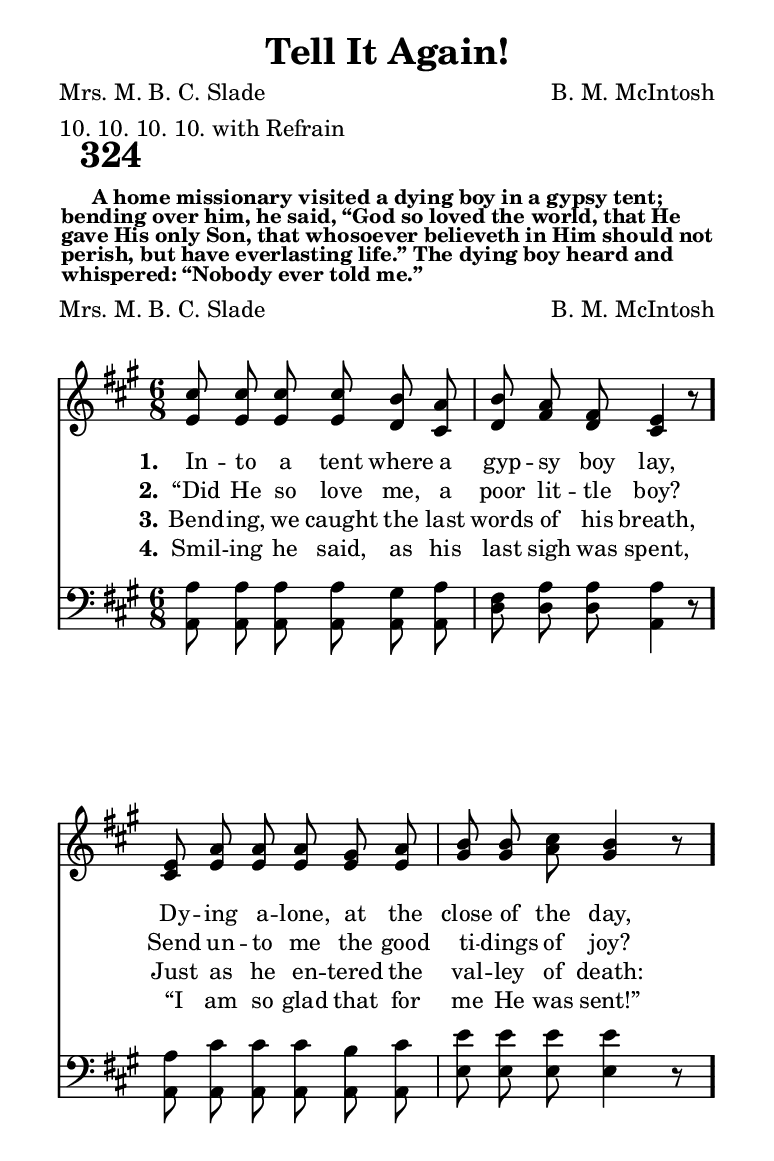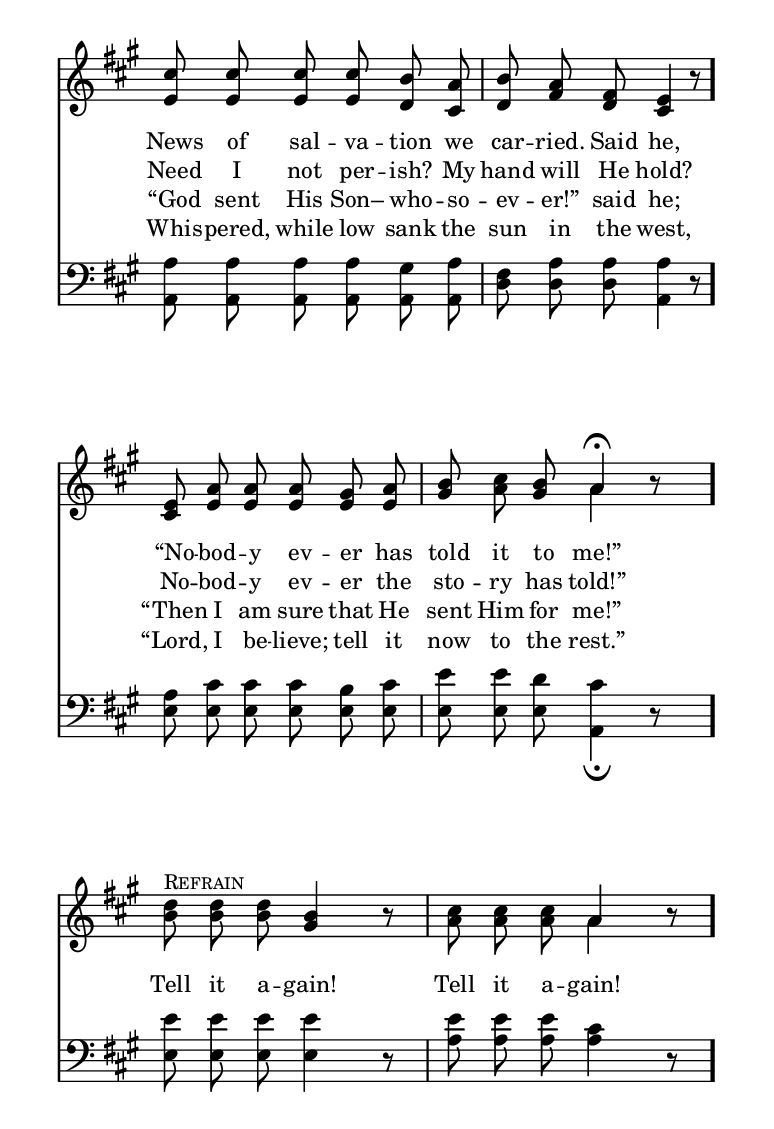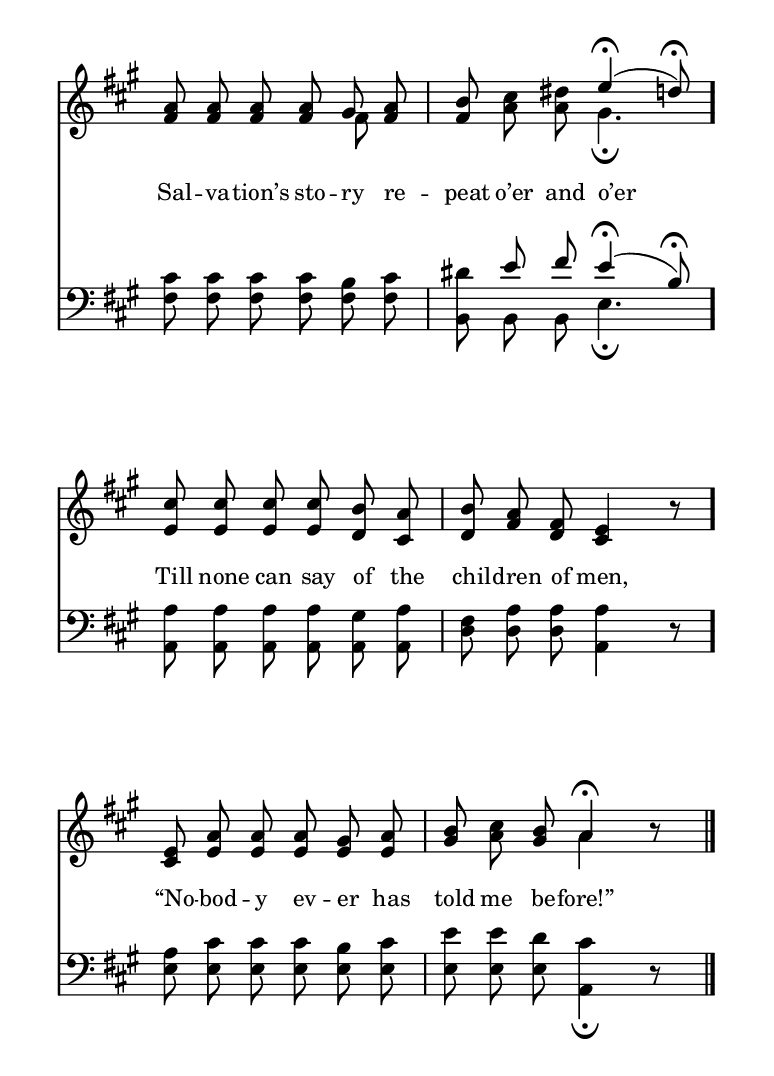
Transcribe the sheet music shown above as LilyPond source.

\include "common/global.ily"
\paper {
  \include "common/paper.ily"
  ragged-last-bottom = ##t
  system-count = #(cond (is-eogsized 6) (#t #f))
  page-count = #(cond (is-eogsized 2) (#t #f))
  scoreTitleMarkup = \markup {
    \override #'(baseline-skip . 3.5)
    \column {
      \override #'(baseline-skip . 3.5)
      \column {
        \fill-line {
          \huge \larger \larger \bold {
            \concat { "  " \fromproperty #'header:hymnnumber }
            \mytitle
            \null
          }
        }
        \override #'(baseline-skip . 1)
        \smaller \bold \fill-line {
          \wordwrap { \hspace #3 A home missionary visited a dying boy in a gypsy tent; bending over him, he said, “God so loved the world, that He gave His only Son, that whosoever believeth in Him should not perish, but have everlasting life.” The dying boy heard and whispered: “Nobody ever told me.”
        } }

        \vspace #0.5

        \fill-line {
          \lower #1 \fromproperty #'header:poet
          \smaller \bold \mysubtitle
          \lower #1 \fromproperty #'header:composer
        }
      }
    }
  }
}

\header{
  %children
  hymnnumber = "324"
  title = "Tell It Again!"
  tunename = ""
  meter = "10. 10. 10. 10. with Refrain"
  poet = "Mrs. M. B. C. Slade"
  composer = "B. M. McIntosh"
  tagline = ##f
}

ta = { \tempo 4=80 }
tb = { \tempo 4=40 }

global = {
  \include "common/overrides.ily"
  \override Staff.TimeSignature.style = #'numbered
  \time 6/8
  \override Score.MetronomeMark.transparent = ##t % hide all fermata changes too
  \ta
  \key a \major
  \autoBeamOff
}

patternA = { \ta c8 c c c c c | c c c c4 c8 | }
patternB = { \ta c8 c c c c c | c c c \tb c4 \ta c8 | }

patternC = { c8 c c c4 c8 | }

notesSoprano = {
\global
\relative c'' {

  \changePitch \patternA { cis cis cis cis b a | b a fis e r }
  \changePitch \patternA { e a a a gis a | b b cis b r }
  \changePitch \patternA { cis cis cis cis b a | b a fis e r }
  \changePitch \patternB { e a a a gis a | b cis b a\fermata r }

  << s^\markup { \small \caps "Refrain" }
  \changePitch \patternC { d d d b r | cis cis cis a r } >>
  a8 a a a gis a | b cis dis \tb e4\fermata( d8\fermata) \ta
  \changePitch \patternA { cis cis cis cis b a | b a fis e r }
  \changePitch \patternB { e a a a gis a | b cis b a\fermata r }

  \bar "|."

}
}

notesAlto = {
\global
\relative e' {

  \changePitch \patternA { e e e e d cis | d fis d cis r }
  \changePitch \patternA { cis e e e e e | gis gis a gis r }
  \changePitch \patternA { e e e e d cis | d fis d cis r }
  \changePitch \patternB { cis e e e e e | gis a gis a r }

  \changePitch \patternC { b b b gis r | a a a a r }
  fis8 fis fis fis fis fis | fis a a gis4.\fermata
  \changePitch \patternA { e e e e d cis | d fis d cis r }
  \changePitch \patternB { cis e e e e e | gis a gis a r }

}
}

notesTenor = {
\global
\relative a {

  \changePitch \patternA { a a a a gis a | fis a a a r }
  \changePitch \patternA { a cis cis cis b cis | e e e e r }
  \changePitch \patternA { a, a a a gis a | fis a a a r }
  \changePitch \patternB { a cis cis cis b cis | e e d cis r }

  \changePitch \patternC { e e e e r | e e e cis r }
  cis8 cis cis cis b cis | dis e fis e4\fermata( b8\fermata)
  \changePitch \patternA { a a a a gis a | fis a a a r }
  \changePitch \patternB { a cis cis cis b cis | e e d cis r }

}
}

notesBass = {
\global
\relative f, {

  \changePitch \patternA { a a a a a a | d d d a r }
  \changePitch \patternA { a a a a a a | e' e e e r }
  \changePitch \patternA { a, a a a a a | d d d a r }
  \changePitch \patternB { e' e e e e e | e e e a,_\fermata r }

  \changePitch \patternC { e' e e e r | a a a a r }
  fis8 fis fis fis fis fis | b, b b e4._\fermata
  \changePitch \patternA { a, a a a a a | d d d a r }
  \changePitch \patternB { e' e e e e e | e e e a,_\fermata r }

}
}

Refrain = \lyricmode {

Tell it a -- gain! Tell it a -- gain! \bar "."
Sal -- va -- tion’s sto -- ry re -- peat o’er and o’er \bar "."
Till none can say of the chil -- dren of men, \bar "."
“No -- bod -- y ev -- er has told me be -- fore!” \bar "."

}

wordsA = \lyricmode {
\set stanza = "1."

In -- to a tent where a gyp -- sy boy lay, \bar "."
Dy -- ing a -- lone, at the close of the day, \bar "."
News of sal -- va -- tion we car -- ried. Said he, \bar "."
“No -- bod -- y ev -- er has told it to me!” \bar "."

}

wordsB = \lyricmode {
\set stanza = "2."

“Did He so love me, a poor lit -- tle boy?
Send un -- to me the good ti -- dings of joy?
Need I not per -- ish? My hand will He hold?
No -- bod -- y ev -- er the sto -- ry has told!”

\Refrain

}

wordsC = \lyricmode {
\set stanza = "3."

Bend -- ing, we caught the last words of his breath,
Just as he en -- tered the val -- ley of death:
“God sent His Son– who -- so -- ev -- er!” said he;
“Then I am sure that He sent Him for me!”

}

wordsD = \lyricmode {
\set stanza = "4."

Smil -- ing he said, as his last sigh was spent,
“I am so glad that for me He was sent!”
Whis -- pered, while low sank the sun in the west,
“Lord, I be -- lieve; tell it now to the rest.”

}

\score {
  \context ChoirStaff <<
    \context Staff = upper <<
      \set Staff.autoBeaming = ##f
      \set ChoirStaff.systemStartDelimiter = #'SystemStartBar
      \set ChoirStaff.printPartCombineTexts = ##f
      \partcombine #'(2 . 9) \notesSoprano \notesAlto
      \context NullVoice = sopranos { \voiceOne << \notesSoprano >> }
      \context Lyrics = one   \lyricsto sopranos \wordsA
      \context Lyrics = two   \lyricsto sopranos \wordsB
      \context Lyrics = three \lyricsto sopranos \wordsC
      \context Lyrics = four  \lyricsto sopranos \wordsD
    >>
    \context Staff = men <<
      \set Staff.autoBeaming = ##f
      \clef bass
      \set ChoirStaff.printPartCombineTexts = ##f
      \partcombine #'(2 . 9) \notesTenor \notesBass
    >>
  >>
  \layout {
    \include "common/layout.ily"
  }
  \midi{
    \include "common/midi.ily"
  }
}

\version "2.19.49"  % necessary for upgrading to future LilyPond versions.

% vi:set et ts=2 sw=2 ai nocindent syntax=lilypond:
